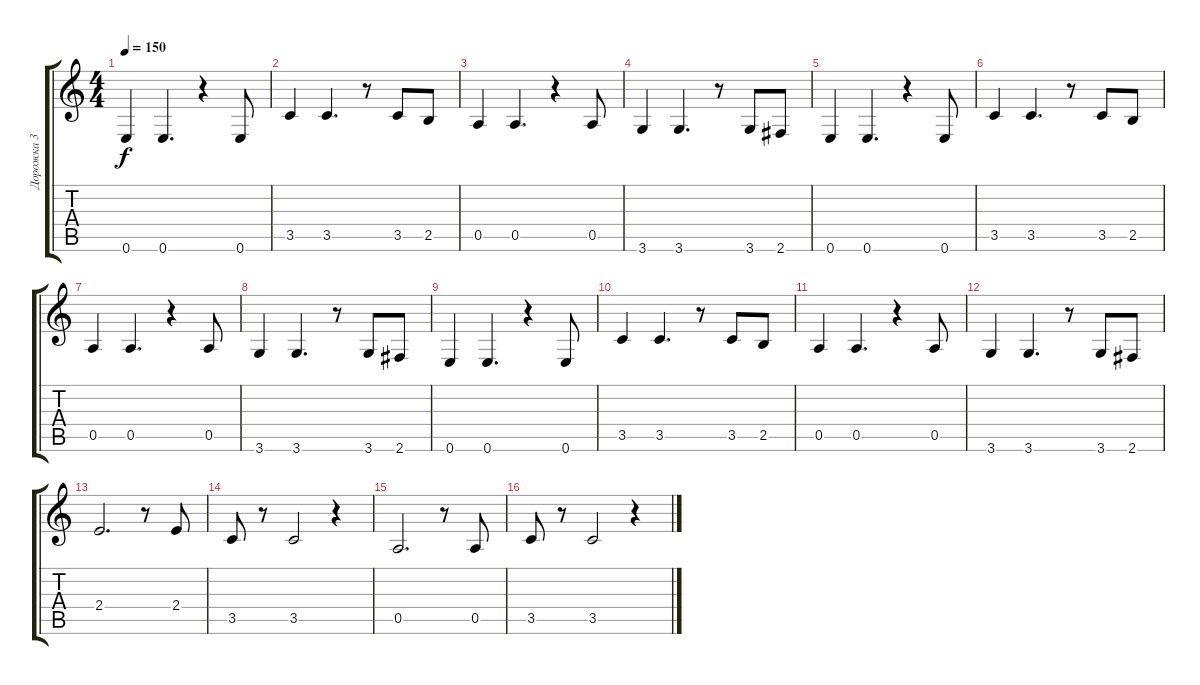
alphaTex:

\track ("Дорожка 3" "Дорожка 3") {instrument acousticguitarsteel}
\staff {score tabs}
\tuning (E4 B3 G3 D3 A2 E2) {hide}
\ts (4 4)
\tempo 150
\clef g2
\ks c
0.6.4{dy f} 0.6.4{d} r.4 0.6.8 |
3.5.4 3.5.4{d} r.8 3.5.8 2.5.8 |
0.5.4 0.5.4{d} r.4 0.5.8 |
3.6.4 3.6.4{d} r.8 3.6.8 2.6.8 |
0.6.4 0.6.4{d} r.4 0.6.8 |
3.5.4 3.5.4{d} r.8 3.5.8 2.5.8 |
0.5.4 0.5.4{d} r.4 0.5.8 |
3.6.4 3.6.4{d} r.8 3.6.8 2.6.8 |
0.6.4 0.6.4{d} r.4 0.6.8 |
3.5.4 3.5.4{d} r.8 3.5.8 2.5.8 |
0.5.4 0.5.4{d} r.4 0.5.8 |
3.6.4 3.6.4{d} r.8 3.6.8 2.6.8 |
2.4.2{d} r.8 2.4.8 |
3.5.8 r.8 3.5.2 r.4 |
0.5.2{d} r.8 0.5.8 |
3.5.8 r.8 3.5.2 r.4
